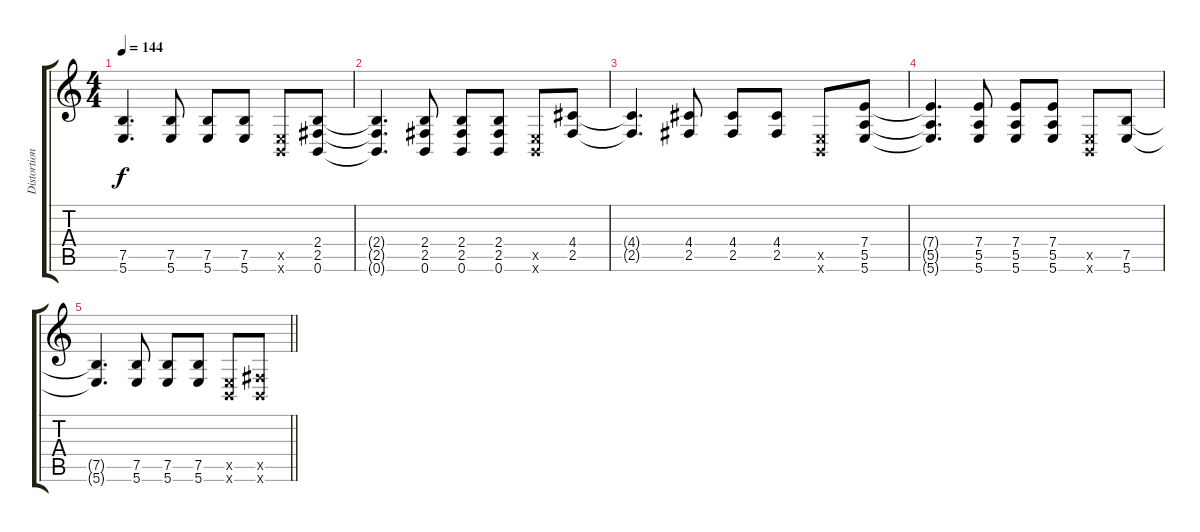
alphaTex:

\track ("Distortion 2 / Lead 2" "Distortion") {instrument distortionguitar}
\staff {score tabs}
\tuning (B3 Gb3 D3 A2 E2 B1) {hide}
\ts (4 4)
\tempo 144
\clef g2
\ks c
(7.5{t} 5.6{t}).4{d dy f} (7.5 5.6).8 (7.5 5.6).8 (7.5 5.6).8 (0.5{x} 0.6{x}).8 (2.4 2.5 0.6).8 |
(2.4{t} 2.5{t} 0.6{t}).4{d} (2.4 2.5 0.6).8 (2.4 2.5 0.6).8 (2.4 2.5 0.6).8 (0.5{x} 0.6{x}).8 (4.4 2.5).8 |
(4.4{t} 2.5{t}).4{d} (4.4 2.5).8 (4.4 2.5).8 (4.4 2.5).8 (0.5{x} 0.6{x}).8 (7.4 5.5 5.6).8 |
(7.4{t} 5.5{t} 5.6{t}).4{d} (7.4 5.5 5.6).8 (7.4 5.5 5.6).8 (7.4 5.5 5.6).8 (0.5{x} 0.6{x}).8 (7.5 5.6).8 |
\barLineRight lightlight
(7.5{t} 5.6{t}).4{d} (7.5 5.6).8 (7.5 5.6).8 (7.5 5.6).8 (0.5{x} 0.6{x}).8 (2.5{x} 0.6{x}).8
